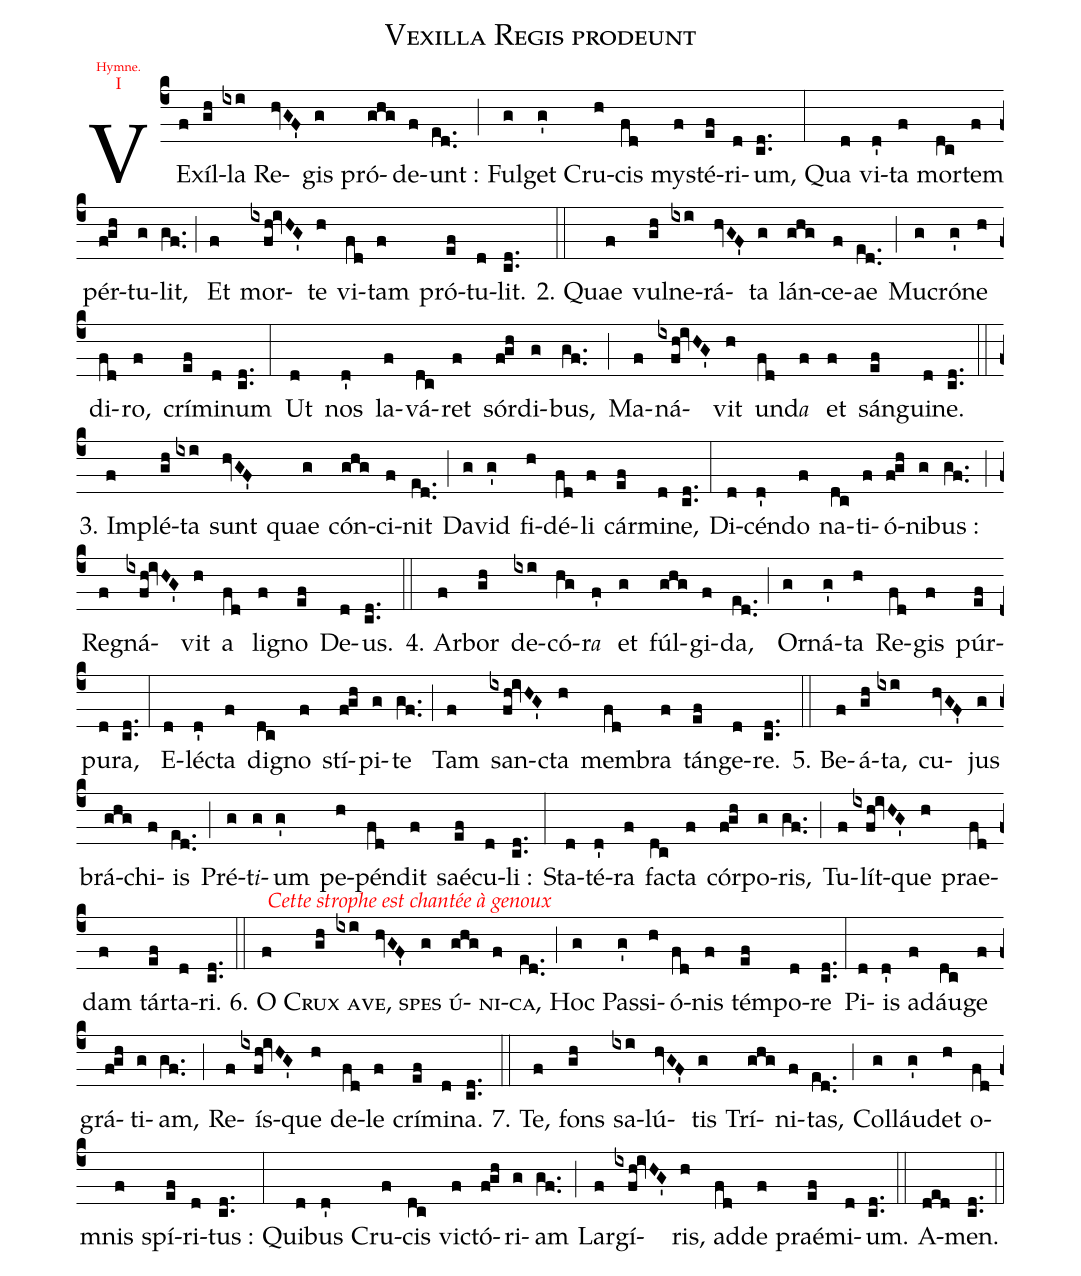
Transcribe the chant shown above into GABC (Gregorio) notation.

name:Vexilla Regis prodeunt;
office-part:Hymnus;
annotation: {\color{red}\tiny Hymne.};
annotation: {\color{red}\scriptsize I};
%%
(c4) VE(f)xíl(gh)la(ixi) Re(hvGF')gis(g) pró(ghg)de(f)unt :(ed..) (;) Ful(g)get(g') Cru(h)cis(fd) my(f)sté(ef)ri(d)um,(cd..) (:) Qua(d) vi(d')ta(f) mor(dc)tem(f) pér(fgh)tu(g)lit,(gf..) (;) Et(f) mor(ixfh!ivHG')te(h) vi(fd)tam(f) pró(ef)tu(d)lit.(cd..) (::)
2. Quae(f) vul(gh)ne(ixi)rá(hvGF')ta(g) lán(ghg)ce(f)ae(ed..) (;) Mu(g)cró(g')ne(h) di(fd)ro,(f) crí(ef)mi(d)num(cd..) (:) Ut(d) nos(d') la(f)vá(dc)ret(f) sór(fgh)di(g)bus,(gf..) (;) Ma(f)ná(ixfh!ivHG')vit(h) un(fd)d{<e>a</e>}(f) et(f) sán(ef)gui(d)ne.(cd..) (::)
3. Im(f)plé(gh)ta(ixi) sunt(hvGF') quae(g) cón(ghg)ci(f)nit(ed..) (;) Da(g)vid(g') fi(h)dé(fd)li(f) cár(ef)mi(d)ne,(cd..) (:) Di(d)cén(d')do(f) na(dc)ti(f)ó(fgh)ni(g)bus :(gf..) (;) Re(f)gná(ixfh!ivHG')vit(h) a(fd) li(f)gno(ef) De(d)us.(cd..) (::)
4. Ar(f)bor(gh) de(ixi)có(hg)r{<e>a</e>}(f') et(g) fúl(ghg)gi(f)da,(ed..) (;) Or(g)ná(g')ta(h) Re(fd)gis(f) púr(ef)pu(d)ra,(cd..) (:) E(d)lé(d')cta(f) di(dc)gno(f) stí(fgh)pi(g)te(gf..) (;) Tam(f) san(ixfh!ivHG')cta(h) mem(fd)bra(f) tán(ef)ge(d)re.(cd..) (::)
5. Be(f)á(gh)ta,(ixi) cu(hvGF')jus(g) brá(ghg)chi(f)is(ed..) (;) Pré(g)t{<e>i</e>}(g)um(g') pe(h)pén(fd)dit(f) saé(ef)cu(d)li :(cd..) (:) Sta(d)té(d')ra(f) fa(dc)cta(f) cór(fgh)po(g)ris,(gf..) (;) Tu(f)lít(ixfh!ivHG')que(h) prae(fd)dam(f) tár(ef)ta(d)ri.(cd..) (::)
6.
<sc>O</sc>(f[alt: \footnotesize\color{red}\textit{Cette strophe est chantée à genoux}])
<sc>Crux</sc>(gh)
<sc>a</sc>(ixi)<sc>ve,</sc>(hvGF')
<sc>spes</sc>(g)
<sc>ú</sc>(ghg)<sc>ni</sc>(f)<sc>ca,</sc>(ed..) (;)
Hoc(g) Pas(g')si(h)ó(fd)nis(f) tém(ef)po(d)re(cd..) (:) Pi(d)is(d') ad(f)áu(dc)ge(f) grá(fgh)ti(g)am,(gf..) (;) Re(f)ís(ixfh!ivHG')que(h) de(fd)le(f) crí(ef)mi(d)na.(cd..) (::)
7. Te,(f) fons(gh) sa(ixi)lú(hvGF')tis(g) Trí(ghg)ni(f)tas,(ed..) (;) Col(g)láu(g')det(h) o(fd)mnis(f) spí(ef)ri(d)tus :(cd..) (:) Qui(d)bus(d') Cru(f)cis(dc) vi(f)ctó(fgh)ri(g)am(gf..) (;) Lar(f)gí(ixfh!ivHG')ris,(h) ad(fd)de(f) praé(ef)mi(d)um.(cd..) (::)
A(ded)men.(cd..) (::)
